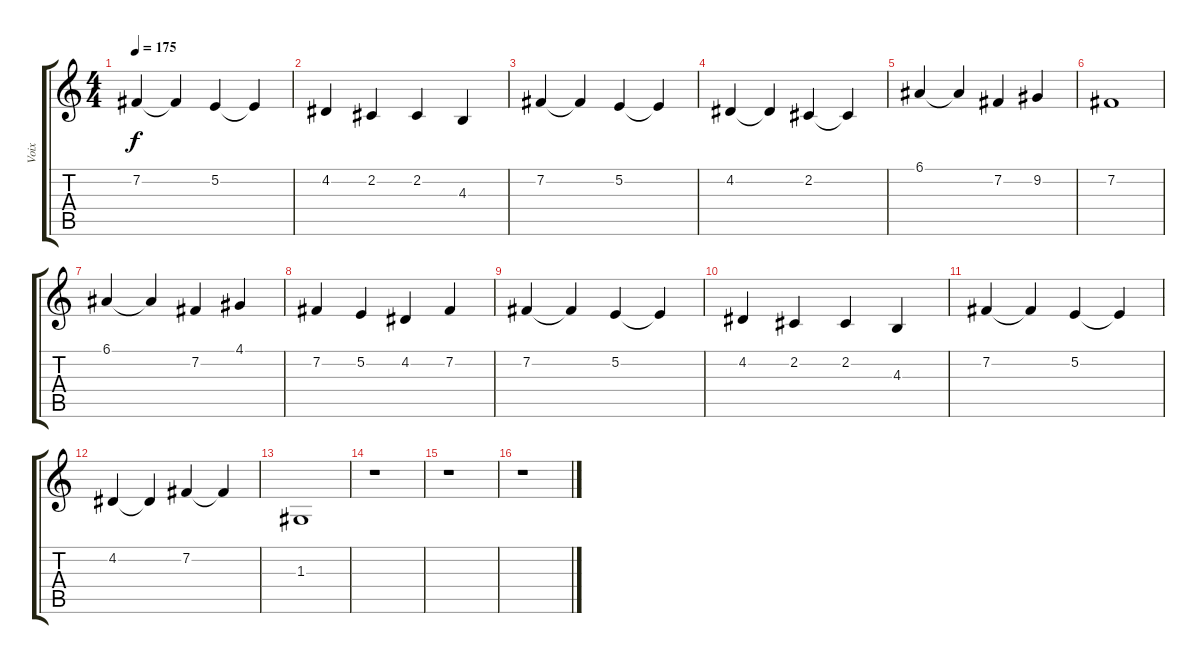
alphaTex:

\track ("Voix" "Voix") {instrument lead6voice}
\staff {score tabs}
\tuning (E4 B3 G3 D3 A2 E2) {hide}
\ts (4 4)
\tempo 175
\clef g2
\ks c
7.2.4{dy f} 7.2{t}.4 5.2.4 5.2{t}.4 |
4.2.4 2.2.4 2.2.4 4.3.4 |
7.2.4 7.2{t}.4 5.2.4 5.2{t}.4 |
4.2.4 4.2{t}.4 2.2.4 2.2{t}.4 |
6.1.4 6.1{t}.4 7.2.4 9.2.4 |
7.2.1 |
6.1.4 6.1{t}.4 7.2.4 4.1.4 |
7.2.4 5.2.4 4.2.4 7.2.4 |
7.2.4 7.2{t}.4 5.2.4 5.2{t}.4 |
4.2.4 2.2.4 2.2.4 4.3.4 |
7.2.4 7.2{t}.4 5.2.4 5.2{t}.4 |
4.2.4 4.2{t}.4 7.2.4 7.2{t}.4 |
1.3.1 |
r.1 |
r.1 |
r.1
